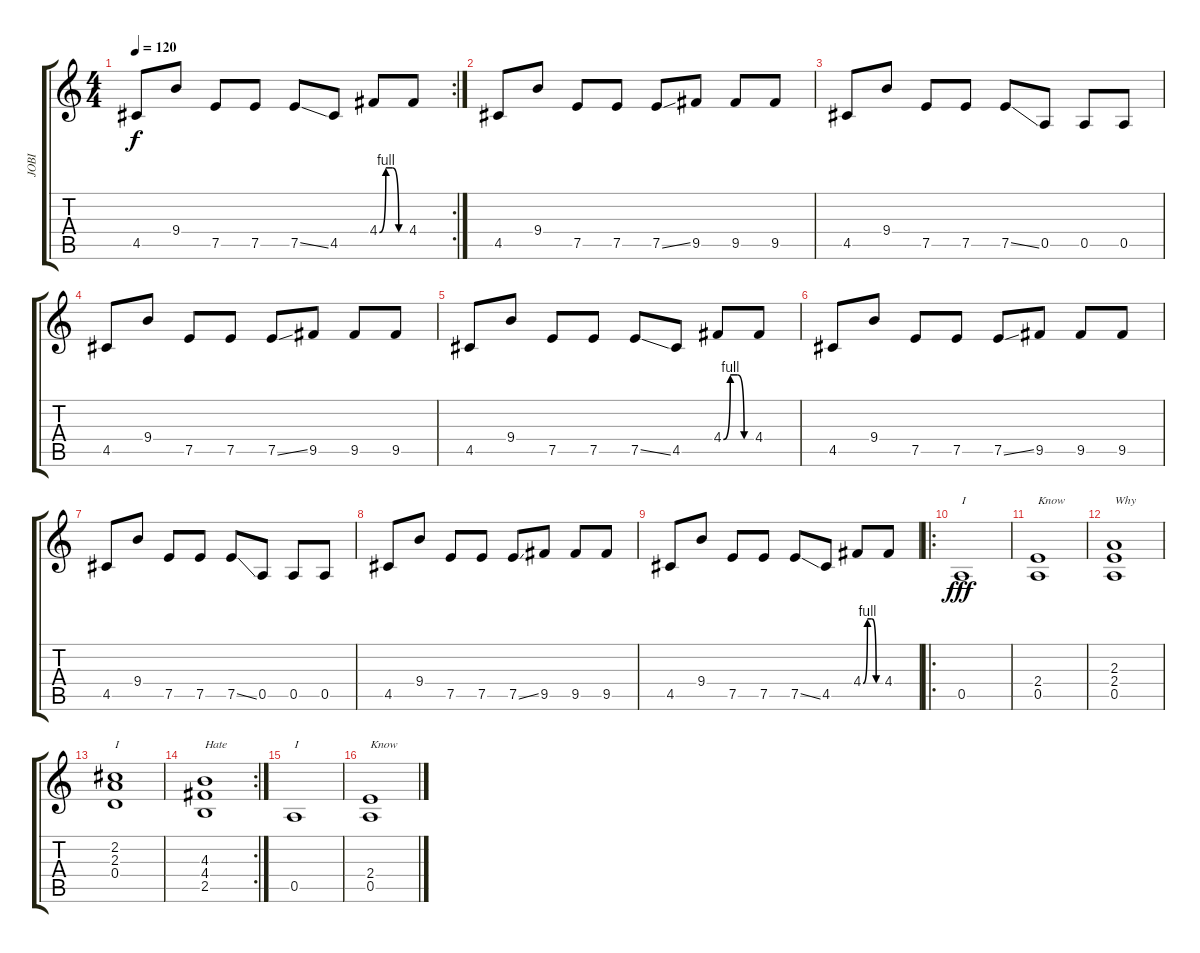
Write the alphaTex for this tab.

\track ("JOBI" "JOBI") {instrument electricguitarjazz}
\staff {score tabs}
\tuning (E4 B3 G3 D3 A2 E2) {hide}
\rc 2
\ts (4 4)
\tempo 120
\clef g2
\ks c
4.5.8{dy f} 9.4.8 7.5.8 7.5.8 7.5{ss}.8 4.5.8 4.4{be (custom 0 0 15 4 30 4 45 0 60 0)}.8 4.4.8 |
4.5.8{instrument electricbassfinger} 9.4.8 7.5.8 7.5.8 7.5{ss}.8 9.5.8 9.5.8 9.5.8 |
4.5.8 9.4.8 7.5.8 7.5.8 7.5{ss}.8 0.5.8 0.5.8 0.5.8 |
4.5.8 9.4.8 7.5.8 7.5.8 7.5{ss}.8 9.5.8 9.5.8 9.5.8 |
4.5.8 9.4.8 7.5.8 7.5.8 7.5{ss}.8 4.5.8 4.4{be (custom 0 0 15 4 30 4 45 0 60 0)}.8 4.4.8 |
4.5.8 9.4.8 7.5.8 7.5.8 7.5{ss}.8 9.5.8 9.5.8 9.5.8 |
4.5.8 9.4.8 7.5.8 7.5.8 7.5{ss}.8 0.5.8 0.5.8 0.5.8 |
4.5.8 9.4.8 7.5.8 7.5.8 7.5{ss}.8 9.5.8 9.5.8 9.5.8 |
4.5.8 9.4.8 7.5.8 7.5.8 7.5{ss}.8 4.5.8 4.4{be (custom 0 0 15 4 30 4 45 0 60 0)}.8 4.4.8 |
\ro
0.5.1{txt "I" dy fff instrument electricguitarjazz} |
(2.4 0.5).1{txt "Know"} |
(2.3 2.4 0.5).1{txt "Why"} |
(2.2 2.3 0.4).1{txt "I"} |
\rc 2
(4.3 4.4 2.5).1{txt "Hate"} |
0.5.1{txt "I" volume 11 instrument electricguitarjazz} |
(2.4 0.5).1{txt "Know"}
